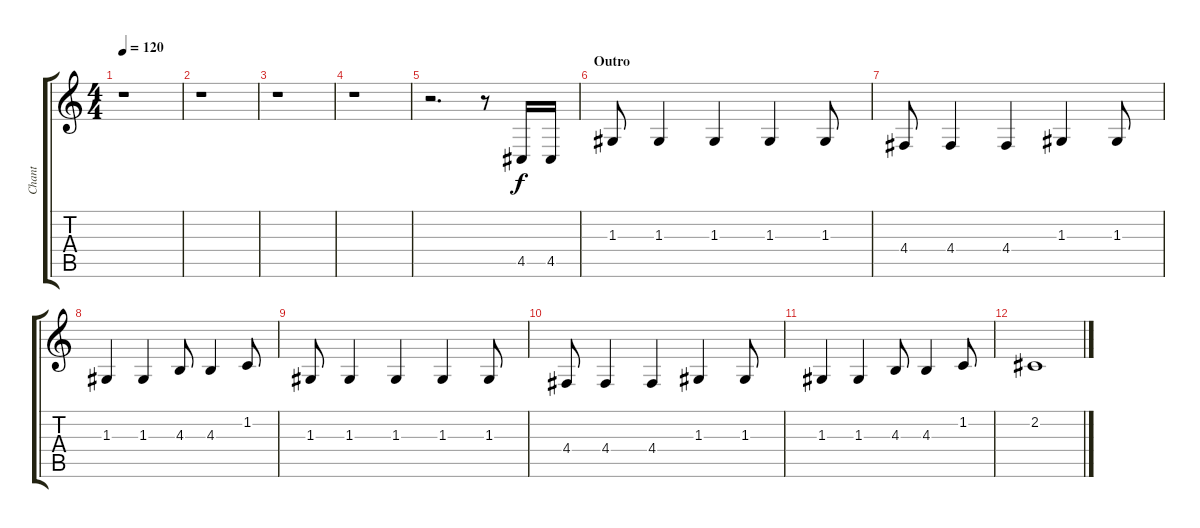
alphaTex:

\track ("Chant" "Chant") {instrument tenorsax}
\staff {score tabs}
\tuning (E4 B3 G3 D3 A2 E2) {hide}
\ts (4 4)
\tempo 120
\clef g2
\ks c
r.1{dy f} |
r.1 |
r.1 |
r.1 |
r.2{d} r.8 4.5.16 4.5.16 |
\section ("" "Outro")
1.3.8 1.3.4 1.3.4 1.3.4 1.3.8 |
4.4.8 4.4.4 4.4.4 1.3.4 1.3.8 |
1.3.4 1.3.4 4.3.8 4.3.4 1.2.8 |
1.3.8 1.3.4 1.3.4 1.3.4 1.3.8 |
4.4.8 4.4.4 4.4.4 1.3.4 1.3.8 |
1.3.4 1.3.4 4.3.8 4.3.4 1.2.8 |
2.2.1
